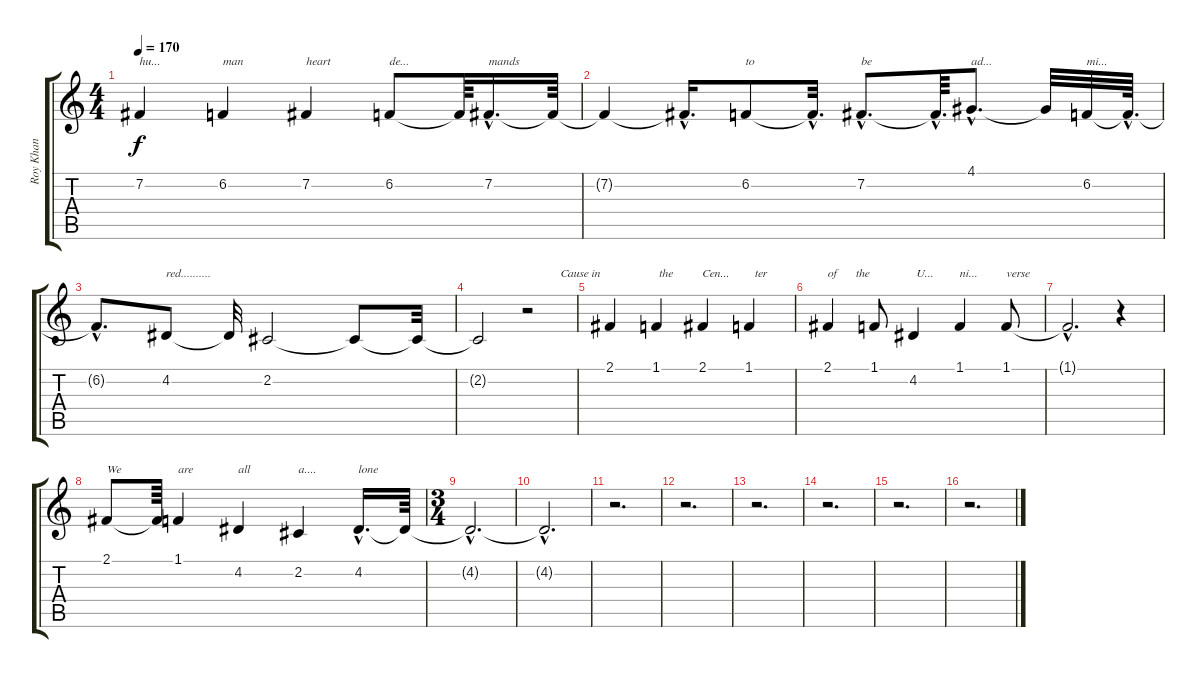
\track ("Roy Khan" "Roy Khan") {instrument viola}
\staff {score tabs}
\tuning (E4 B3 G3 D3 A2 E2) {hide}
\ts (4 4)
\tempo 170
\clef g2
\ks c
7.2.4{txt "hu..." dy f} 6.2.4{txt "man"} 7.2.4{txt "heart"} 6.2.8{txt "de..."} 6.2{t}.64 7.2{hac}.16{d txt "mands"} 7.2{t}.64 |
7.2{t}.4 7.2{hac t}.16{d} 6.2.8{txt "to"} 6.2{hac t}.32{d} 7.2{hac}.8{d txt "be"} 7.2{hac t}.64{d} 4.1{hac}.8{d txt "ad..."} 4.1{t}.32 6.2.32{txt "mi..."} 6.2{hac t}.64{d} |
6.2{hac t}.8{d} 4.2.8{txt "red.........."} 4.2{t}.32 2.2.2 2.2{t}.8 2.2{t}.32 |
2.2{t}.2 r.2{txt "           Cause in"} |
2.1.4 1.1.4{txt " the"} 2.1.4{txt "Cen..."} 1.1.4{txt "  ter"} |
2.1.4{txt "of      the"} 1.1.8 4.2.4{txt " U..."} 1.1.4{txt "ni..."} 1.1.8{txt "verse"} |
1.1{hac t}.2{d} r.4 |
2.1.8{txt "We"} 2.1{t}.64 1.1.4{txt "are"} 4.2.4{txt "all"} 2.2.4{txt "a...."} 4.2{hac}.16{d txt "lone"} 4.2{t}.64 |
\ts (3 4)
4.2{hac t}.2{d} |
4.2{hac t}.2{d} |
r.2{d} |
r.2{d} |
r.2{d} |
r.2{d} |
r.2{d} |
r.2{d}
